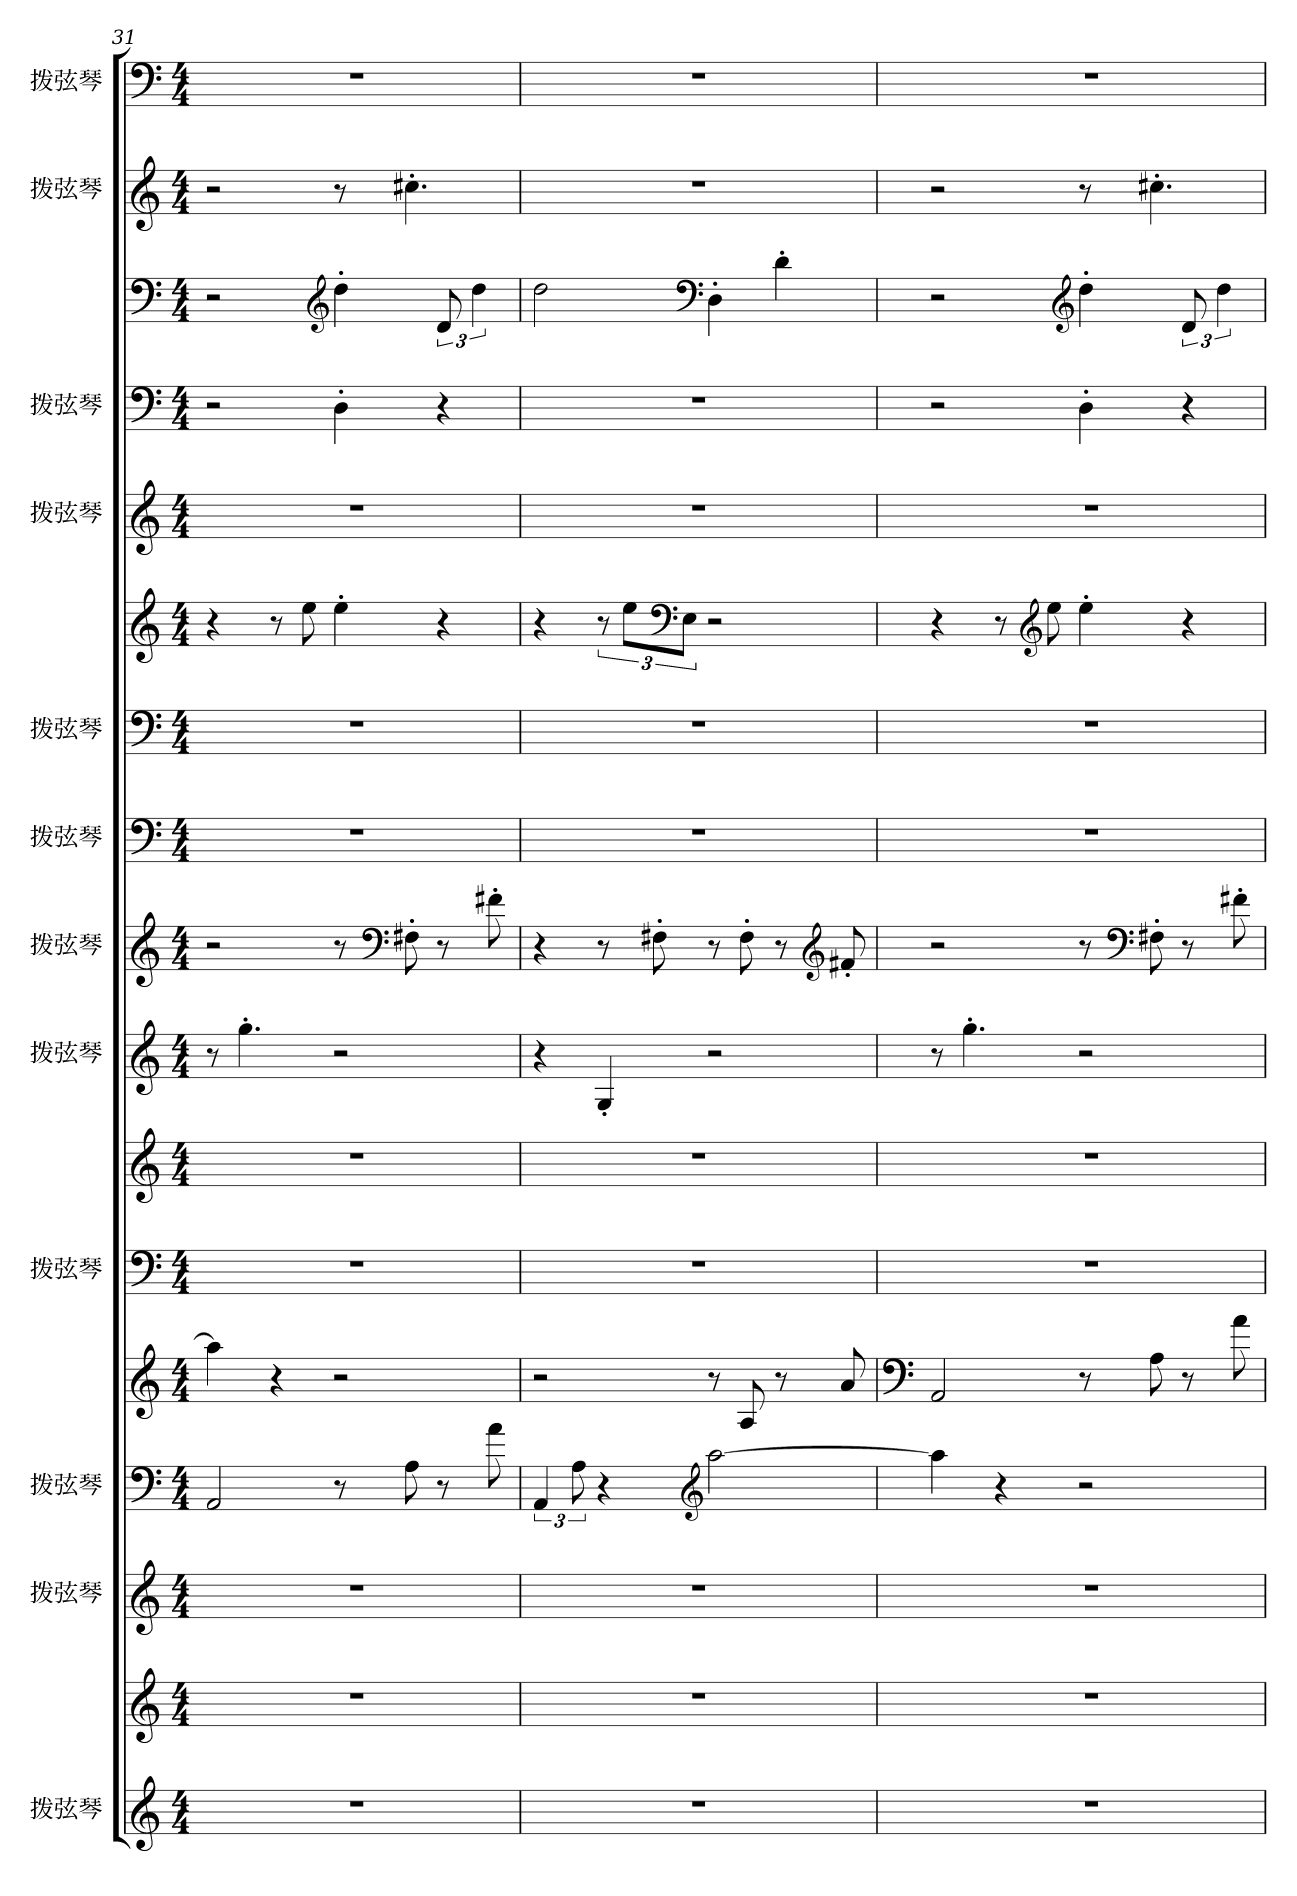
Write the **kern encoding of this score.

**kern	**kern	**kern	**kern	**kern	**kern	**kern	**kern	**kern	**kern	**kern	**kern	**kern	**kern	**kern	**kern	**kern
*part12	*part12	*part11	*part10	*part10	*part9	*part9	*part8	*part7	*part6	*part5	*part5	*part4	*part3	*part3	*part2	*part1
*staff17	*staff16	*staff15	*staff14	*staff13	*staff12	*staff11	*staff10	*staff9	*staff8	*staff7	*staff6	*staff5	*staff4	*staff3	*staff2	*staff1
*I"拨弦琴	*	*I"拨弦琴	*I"拨弦琴	*	*I"拨弦琴	*	*I"拨弦琴	*I"拨弦琴	*I"拨弦琴	*I"拨弦琴	*	*I"拨弦琴	*I"拨弦琴	*	*I"拨弦琴	*I"拨弦琴
*clefG2	*clefG2	*clefG2	*clefF4	*clefG2	*clefF4	*clefG2	*clefG2	*clefG2	*clefF4	*clefF4	*clefG2	*clefG2	*clefF4	*clefF4	*clefG2	*clefF4
*k[]	*k[]	*k[]	*k[]	*k[]	*k[]	*k[]	*k[]	*k[]	*k[]	*k[]	*k[]	*k[]	*k[]	*k[]	*k[]	*k[]
*M4/4	*M4/4	*M4/4	*M4/4	*M4/4	*M4/4	*M4/4	*M4/4	*M4/4	*M4/4	*M4/4	*M4/4	*M4/4	*M4/4	*M4/4	*M4/4	*M4/4
=31	=31	=31	=31	=31	=31	=31	=31	=31	=31	=31	=31	=31	=31	=31	=31	=31
1r	1r	1r	2AA/	4aa\]	1r	1r	8r	2r	1r	1r	4r	1r	2r	2r	2r	1r
.	.	.	.	.	.	.	4.gg'\	.	.	.	.	.	.	.	.	.
.	.	.	.	4r	.	.	.	.	.	.	8r	.	.	.	.	.
.	.	.	.	.	.	.	.	.	.	.	8ee\	.	.	.	.	.
*	*	*	*	*	*	*	*	*	*	*	*	*	*	*clefG2	*	*
.	.	.	8r	2r	.	.	2r	8r	.	.	4ee'\	.	4D'\	4dd'\	8r	.
*	*	*	*	*	*	*	*	*clefF4	*	*	*	*	*	*	*	*
.	.	.	8A\	.	.	.	.	8F#X'\	.	.	.	.	.	.	4.cc#X'\	.
.	.	.	8r	.	.	.	.	8r	.	.	4r	.	4r	12d/	.	.
.	.	.	.	.	.	.	.	.	.	.	.	.	.	6dd\	.	.
.	.	.	8a\	.	.	.	.	8f#X'\	.	.	.	.	.	.	.	.
!!LO:PB:g=z
=32	=32	=32	=32	=32	=32	=32	=32	=32	=32	=32	=32	=32	=32	=32	=32	=32
1r	1r	1r	6AA/	2r	1r	1r	4r	4r	1r	1r	4r	1r	1r	2dd\	1r	1r
.	.	.	12A\	.	.	.	.	.	.	.	.	.	.	.	.	.
.	.	.	4r	.	.	.	4G'/	8r	.	.	12r	.	.	.	.	.
.	.	.	.	.	.	.	.	.	.	.	12ee\L	.	.	.	.	.
.	.	.	.	.	.	.	.	8F#X'\	.	.	.	.	.	.	.	.
*	*	*	*	*	*	*	*	*	*	*	*clefF4	*	*	*	*	*
.	.	.	.	.	.	.	.	.	.	.	12E\J	.	.	.	.	.
*	*	*	*clefG2	*	*	*	*	*	*	*	*	*	*	*clefF4	*	*
.	.	.	[2aa\	8r	.	.	2r	8r	.	.	2r	.	.	4D'\	.	.
.	.	.	.	8A/	.	.	.	8F#'\	.	.	.	.	.	.	.	.
.	.	.	.	8r	.	.	.	8r	.	.	.	.	.	4d'\	.	.
*	*	*	*	*	*	*	*	*clefG2	*	*	*	*	*	*	*	*
.	.	.	.	8a/	.	.	.	8f#X'/	.	.	.	.	.	.	.	.
=33	=33	=33	=33	=33	=33	=33	=33	=33	=33	=33	=33	=33	=33	=33	=33	=33
*	*	*	*	*clefF4	*	*	*	*	*	*	*	*	*	*	*	*
1r	1r	1r	4aa\]	2AA/	1r	1r	8r	2r	1r	1r	4r	1r	2r	2r	2r	1r
.	.	.	.	.	.	.	4.gg'\	.	.	.	.	.	.	.	.	.
.	.	.	4r	.	.	.	.	.	.	.	8r	.	.	.	.	.
*	*	*	*	*	*	*	*	*	*	*	*clefG2	*	*	*	*	*
.	.	.	.	.	.	.	.	.	.	.	8ee\	.	.	.	.	.
*	*	*	*	*	*	*	*	*	*	*	*	*	*	*clefG2	*	*
.	.	.	2r	8r	.	.	2r	8r	.	.	4ee'\	.	4D'\	4dd'\	8r	.
*	*	*	*	*	*	*	*	*clefF4	*	*	*	*	*	*	*	*
.	.	.	.	8A\	.	.	.	8F#X'\	.	.	.	.	.	.	4.cc#X'\	.
.	.	.	.	8r	.	.	.	8r	.	.	4r	.	4r	12d/	.	.
.	.	.	.	.	.	.	.	.	.	.	.	.	.	6dd\	.	.
.	.	.	.	8a\	.	.	.	8f#X'\	.	.	.	.	.	.	.	.
=	=	=	=	=	=	=	=	=	=	=	=	=	=	=	=	=
*-	*-	*-	*-	*-	*-	*-	*-	*-	*-	*-	*-	*-	*-	*-	*-	*-
